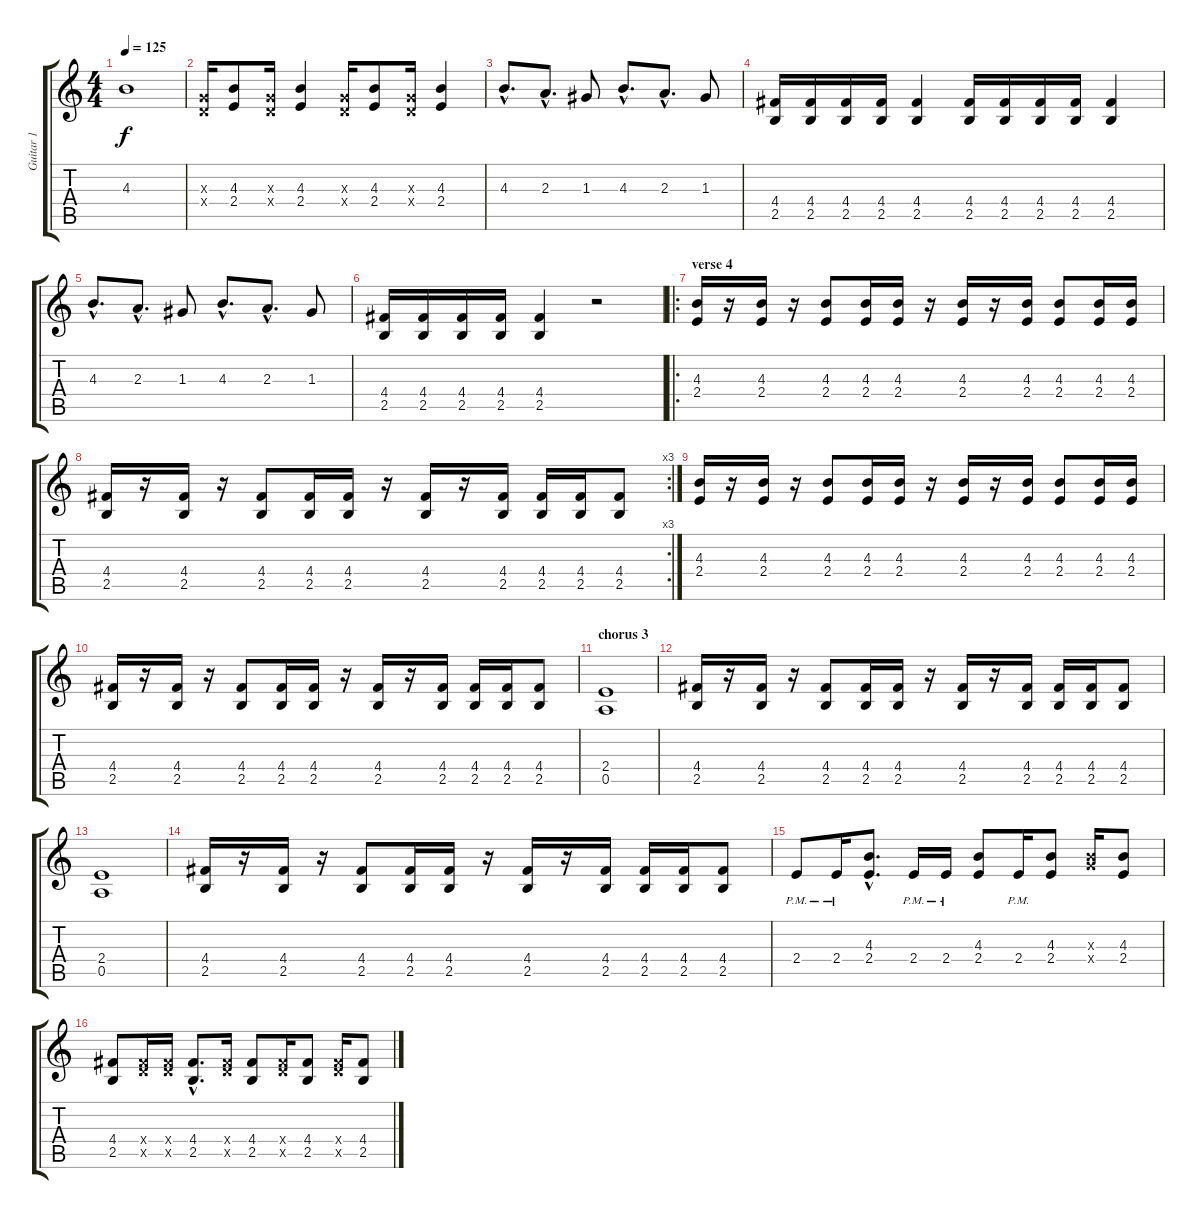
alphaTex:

\track ("Guitar 1" "Guitar 1") {instrument distortionguitar}
\staff {score tabs}
\tuning (E4 B3 G3 D3 A2 E2) {hide}
\ts (4 4)
\tempo 125
\clef g2
\ks c
4.3.1{dy f} |
(0.3{x} 0.4{x}).16 (4.3 2.4).8 (0.3{x} 0.4{x}).16 (4.3 2.4).4 (0.3{x} 0.4{x}).16 (4.3 2.4).8 (0.3{x} 0.4{x}).16 (4.3 2.4).4 |
4.3{hac}.8{d} 2.3{hac}.8{d} 1.3.8 4.3{hac}.8{d} 2.3{hac}.8{d} 1.3.8 |
(4.4 2.5).16 (4.4 2.5).16 (4.4 2.5).16 (4.4 2.5).16 (4.4 2.5).4 (4.4 2.5).16 (4.4 2.5).16 (4.4 2.5).16 (4.4 2.5).16 (4.4 2.5).4 |
4.3{hac}.8{d} 2.3{hac}.8{d} 1.3.8 4.3{hac}.8{d} 2.3{hac}.8{d} 1.3.8 |
(4.4 2.5).16 (4.4 2.5).16 (4.4 2.5).16 (4.4 2.5).16 (4.4 2.5).4 r.2 |
\ro
\section ("" "verse 4")
(4.3 2.4).16 r.16 (4.3 2.4).16 r.16 (4.3 2.4).8 (4.3 2.4).16 (4.3 2.4).16 r.16 (4.3 2.4).16 r.16 (4.3 2.4).16 (4.3 2.4).8 (4.3 2.4).16 (4.3 2.4).16 |
\rc 3
(4.4 2.5).16 r.16 (4.4 2.5).16 r.16 (4.4 2.5).8 (4.4 2.5).16 (4.4 2.5).16 r.16 (4.4 2.5).16 r.16 (4.4 2.5).16 (4.4 2.5).16 (4.4 2.5).16 (4.4 2.5).8 |
(4.3 2.4).16 r.16 (4.3 2.4).16 r.16 (4.3 2.4).8 (4.3 2.4).16 (4.3 2.4).16 r.16 (4.3 2.4).16 r.16 (4.3 2.4).16 (4.3 2.4).8 (4.3 2.4).16 (4.3 2.4).16 |
(4.4 2.5).16 r.16 (4.4 2.5).16 r.16 (4.4 2.5).8 (4.4 2.5).16 (4.4 2.5).16 r.16 (4.4 2.5).16 r.16 (4.4 2.5).16 (4.4 2.5).16 (4.4 2.5).16 (4.4 2.5).8 |
\section ("" "chorus 3")
(2.4 0.5).1 |
(4.4 2.5).16 r.16 (4.4 2.5).16 r.16 (4.4 2.5).8 (4.4 2.5).16 (4.4 2.5).16 r.16 (4.4 2.5).16 r.16 (4.4 2.5).16 (4.4 2.5).16 (4.4 2.5).16 (4.4 2.5).8 |
(2.4 0.5).1 |
(4.4 2.5).16 r.16 (4.4 2.5).16 r.16 (4.4 2.5).8 (4.4 2.5).16 (4.4 2.5).16 r.16 (4.4 2.5).16 r.16 (4.4 2.5).16 (4.4 2.5).16 (4.4 2.5).16 (4.4 2.5).8 |
2.4{pm}.8{instrument electricguitarmuted} 2.4{pm}.16 (4.3{hac} 2.4{hac}).8{d instrument distortionguitar} 2.4{pm}.16{instrument electricguitarmuted} 2.4{pm}.16 (4.3 2.4).8{instrument distortionguitar} 2.4{pm}.16{instrument electricguitarmuted} (4.3 2.4).8{instrument distortionguitar} (0.3{x} 9.4{x}).16 (4.3 2.4).8 |
(4.4 2.5).8 (0.4{x} 9.5{x}).16 (0.4{x} 9.5{x}).16 (4.4{hac} 2.5{hac}).8{d} (0.4{x} 9.5{x}).16 (4.4 2.5).8 (0.4{x} 9.5{x}).16 (4.4 2.5).8 (0.4{x} 9.5{x}).16 (4.4 2.5).8
